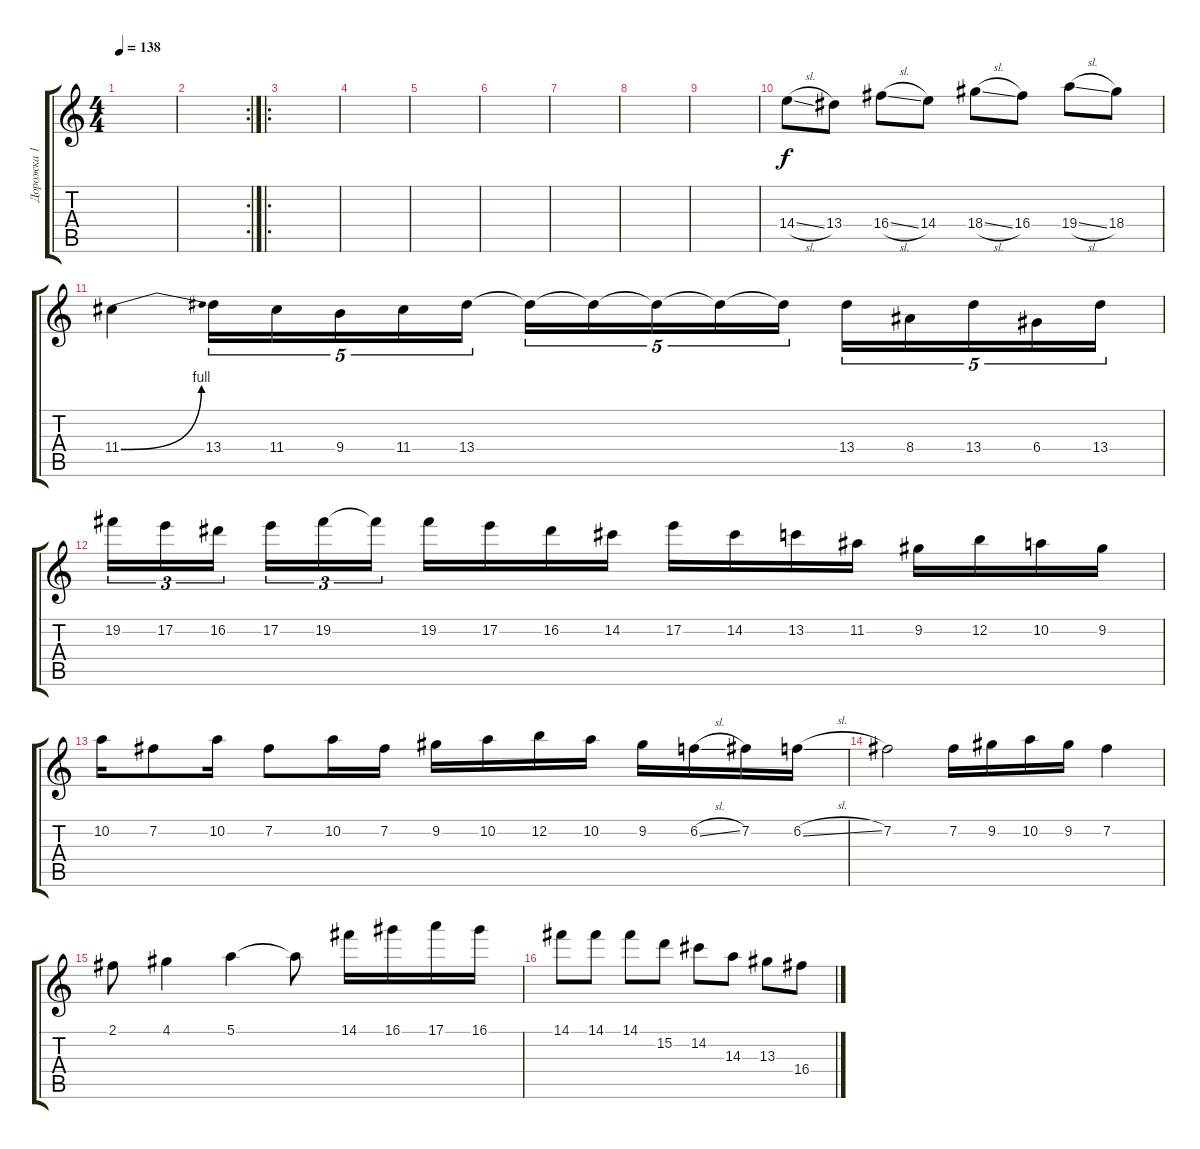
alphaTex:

\track ("Дорожка 1" "Дорожка 1") {instrument overdrivenguitar}
\staff {score tabs}
\tuning (E4 B3 G3 D3 A2 E2) {hide}
\ts (4 4)
\tempo 138
\clef g2
\ks c
|
\rc 2
|
\ro
|
|
|
|
|
|
|
14.4{sl}.8 13.4.8 16.4{sl}.8 14.4.8 18.4{sl}.8 16.4.8 19.4{sl}.8 18.4.8 |
11.4{be (bend 0 0 60 4)}.4 13.4.16{tu (5 4)} 11.4.16{tu (5 4)} 9.4.16{tu (5 4)} 11.4.16{tu (5 4)} 13.4.16{tu (5 4)} 13.4{t}.16{tu (5 4)} 13.4{t}.16{tu (5 4)} 13.4{t}.16{tu (5 4)} 13.4{t}.16{tu (5 4)} 13.4{t}.16{tu (5 4)} 13.4.16{tu (5 4)} 8.4.16{tu (5 4)} 13.4.16{tu (5 4)} 6.4.16{tu (5 4)} 13.4.16{tu (5 4)} |
19.2.16{tu (3 2)} 17.2.16{tu (3 2)} 16.2.16{tu (3 2)} 17.2.16{tu (3 2)} 19.2.16{tu (3 2)} 19.2{t}.16{tu (3 2)} 19.2.16 17.2.16 16.2.16 14.2.16 17.2.16 14.2.16 13.2.16 11.2.16 9.2.16 12.2.16 10.2.16 9.2.16 |
10.2.16 7.2.8 10.2.16 7.2.8 10.2.16 7.2.16 9.2.16 10.2.16 12.2.16 10.2.16 9.2.16 6.2{sl}.16 7.2.16 6.2{sl}.16 |
7.2.2 7.2.16 9.2.16 10.2.16 9.2.16 7.2.4 |
2.1.8 4.1.4 5.1.4 5.1{t}.8 14.1.16 16.1.16 17.1.16 16.1.16 |
14.1.8 14.1.8 14.1.8 15.2.8 14.2.8 14.3.8 13.3.8 16.4.8
